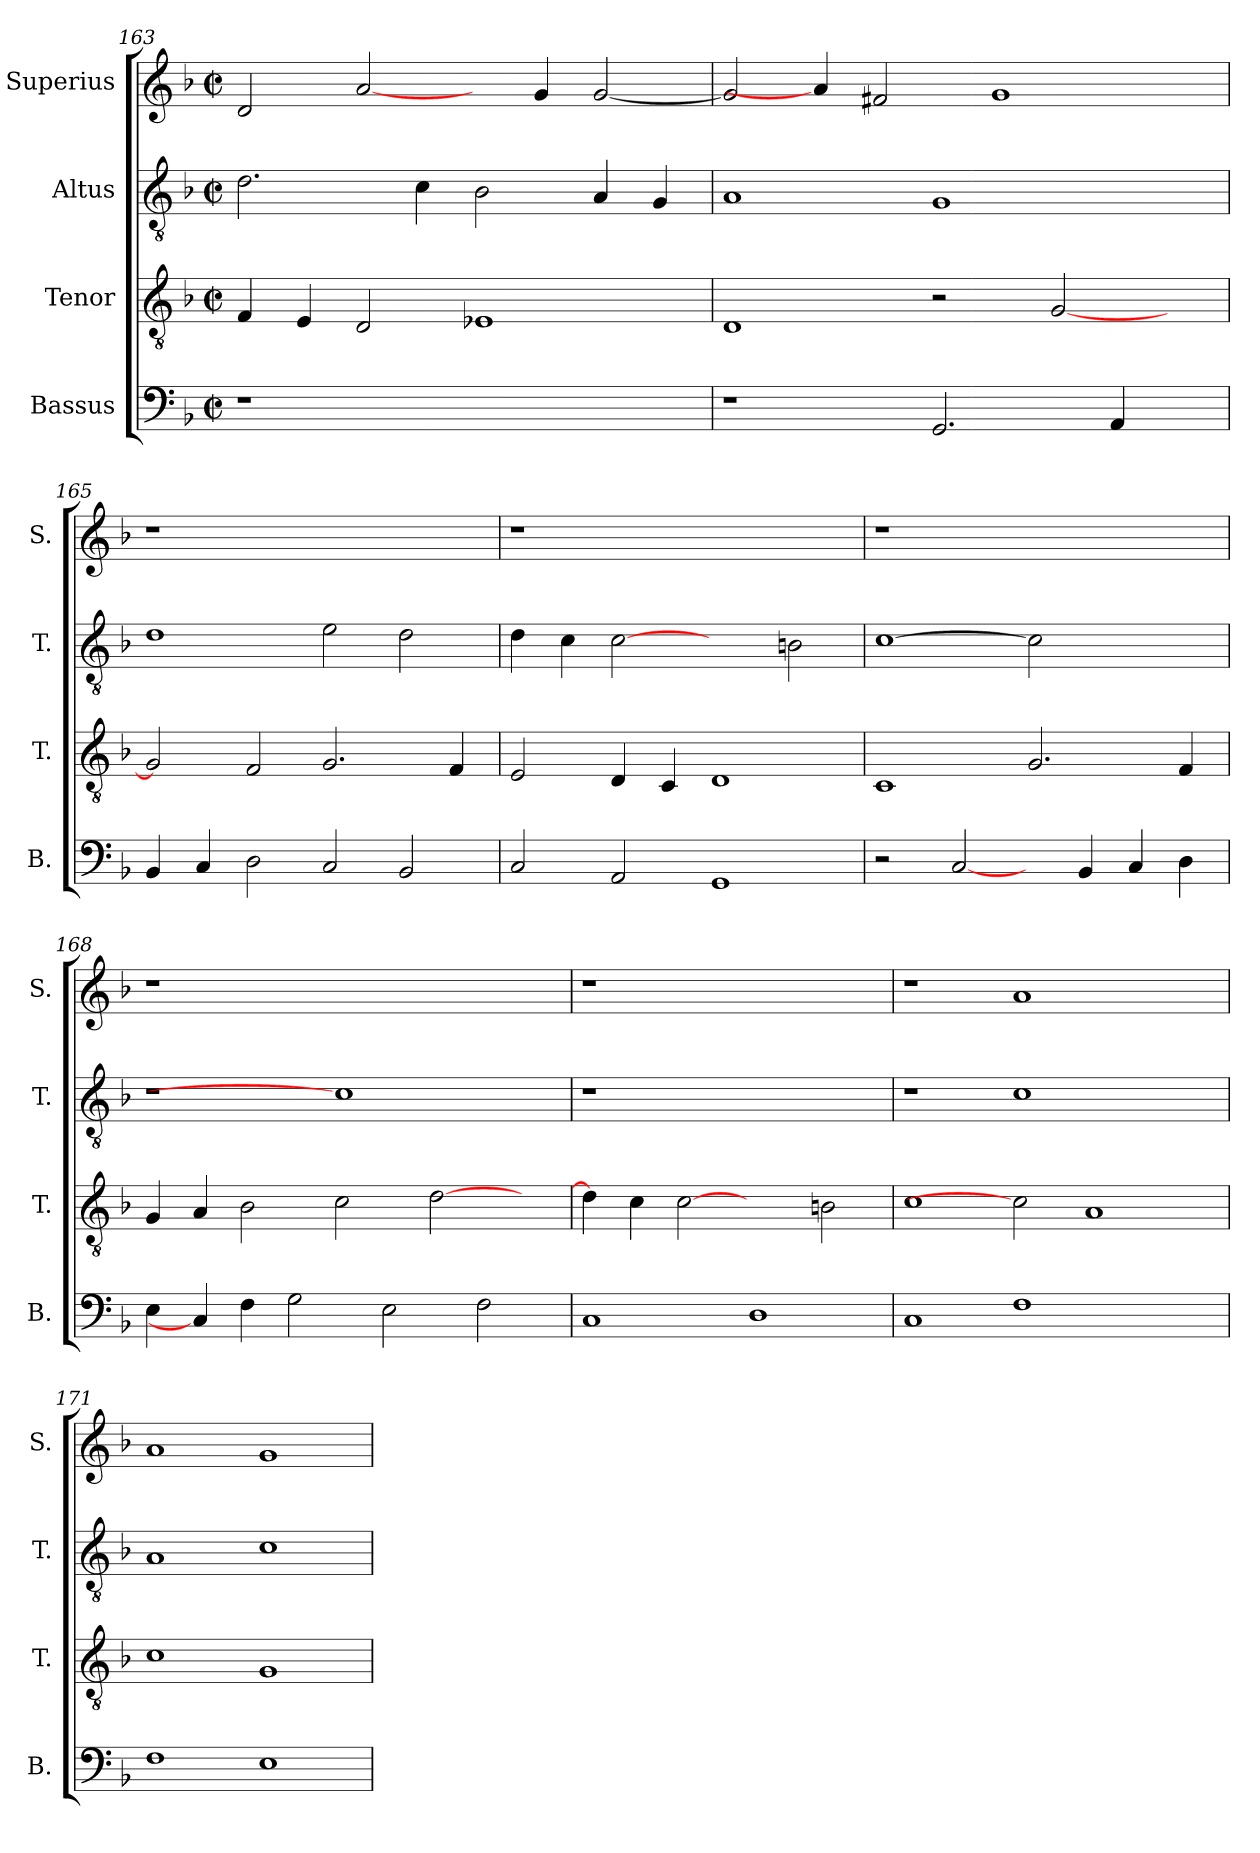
**kern	**kern	**kern	**kern
*part4	*part3	*part2	*part1
*staff4	*staff3	*staff2	*staff1
*I"Bassus	*I"Tenor	*I"Altus	*I"Superius
*I'B.	*I'T.	*I'T.	*I'S.
*clefF4	*clefGv2	*clefGv2	*clefG2
*	*ITrd7c12	*ITrd7c12	*
*k[b-]	*k[b-]	*k[b-]	*k[b-]
*F:	*F:	*F:	*F:
*M2/2	*M2/2	*M2/2	*M2/2
*met(c|)	*met(c|)	*met(c|)	*met(c|)
=163	=163	=163	=163
!LO:N:vis=1	!	!	!
1r	4FFi/	2.Di\	2di/
.	4EEi/	.	.
.	2DDi/	.	[2ai/
.	.	4Ci\	.
1ryy	1EE-Xi	2BB-i\	4ryy
.	.	.	4gi/
.	.	4AAi/	[<2gi/
.	.	4GGi/	.
!!LO:LB:g=z
=164	=164	=164	=164
1r	1DDi	1AAi	2gi/]
.	.	.	4ai/]
.	.	.	2f#Xi/
2.GGi/	2r	1GGi	.
.	.	.	1gi
.	[<2GGi/	.	.
4AAi/	.	.	.
4ryy	4ryy	4ryy	.
=165	=165	=165	=165
!	!	!	!LO:N:vis=1
4BB-i/	2GGi/]	1Di	1r
4Ci/	.	.	.
2Di\	2FFi/	.	.
2Ci/	2.GGi/	2Ei\	1ryy
2BB-i/	.	2Di\	.
.	4FFi/	.	.
=166	=166	=166	=166
!	!	!	!LO:N:vis=1
2Ci/	2EEi/	4Di\	1r
.	.	4Ci\	.
2AAi/	4DDi/	[2Ci	.
.	4CCi/	.	.
1GGi	1DDi	2ryy	1ryy
.	.	2BBni\	.
=167	=167	=167	=167
!	!	!	!LO:N:vis=1
2r	1CCi	[1Ci	1r
[2Ci/	.	.	.
4ryy	2.GGi/	2Ci]	1ryy
4BB-i/	.	.	.
4Ci/	.	2ryy	.
4Di\	4FFi/	.	.
=168	=168	=168	=168
!	!	!LO:N:vis=1	!LO:N:vis=1
4Ei\	4GGi/	1r	1r
4Ci/]	4AAi/	.	.
4Fi\	2BB-i\	.	.
2Gi\	.	.	.
.	2Ci\	1Ci]	1ryy
2Ei\	.	.	.
.	[>2Di\	.	.
2Fi\	.	.	.
.	4ryy	4ryy	4ryy
!!LO:LB:g=z
=169	=169	=169	=169
!	!	!LO:N:vis=1	!LO:N:vis=1
1Ci	4Di\]	1r	1r
.	4Ci\	.	.
.	[2Ci	.	.
1Di	2ryy	1ryy	1ryy
.	2BBni\	.	.
=170	=170	=170	=170
1Ci	1Ci	1r	1r
1Fi	2Ci]	1Ci	1ai
.	1AAi	.	.
2ryy	.	2ryy	2ryy
=171	=171	=171	=171
1Fi	1Ci	1AAi	1ai
1Ei	1GGi	1Ci	1gi
=	=	=	=
*-	*-	*-	*-
